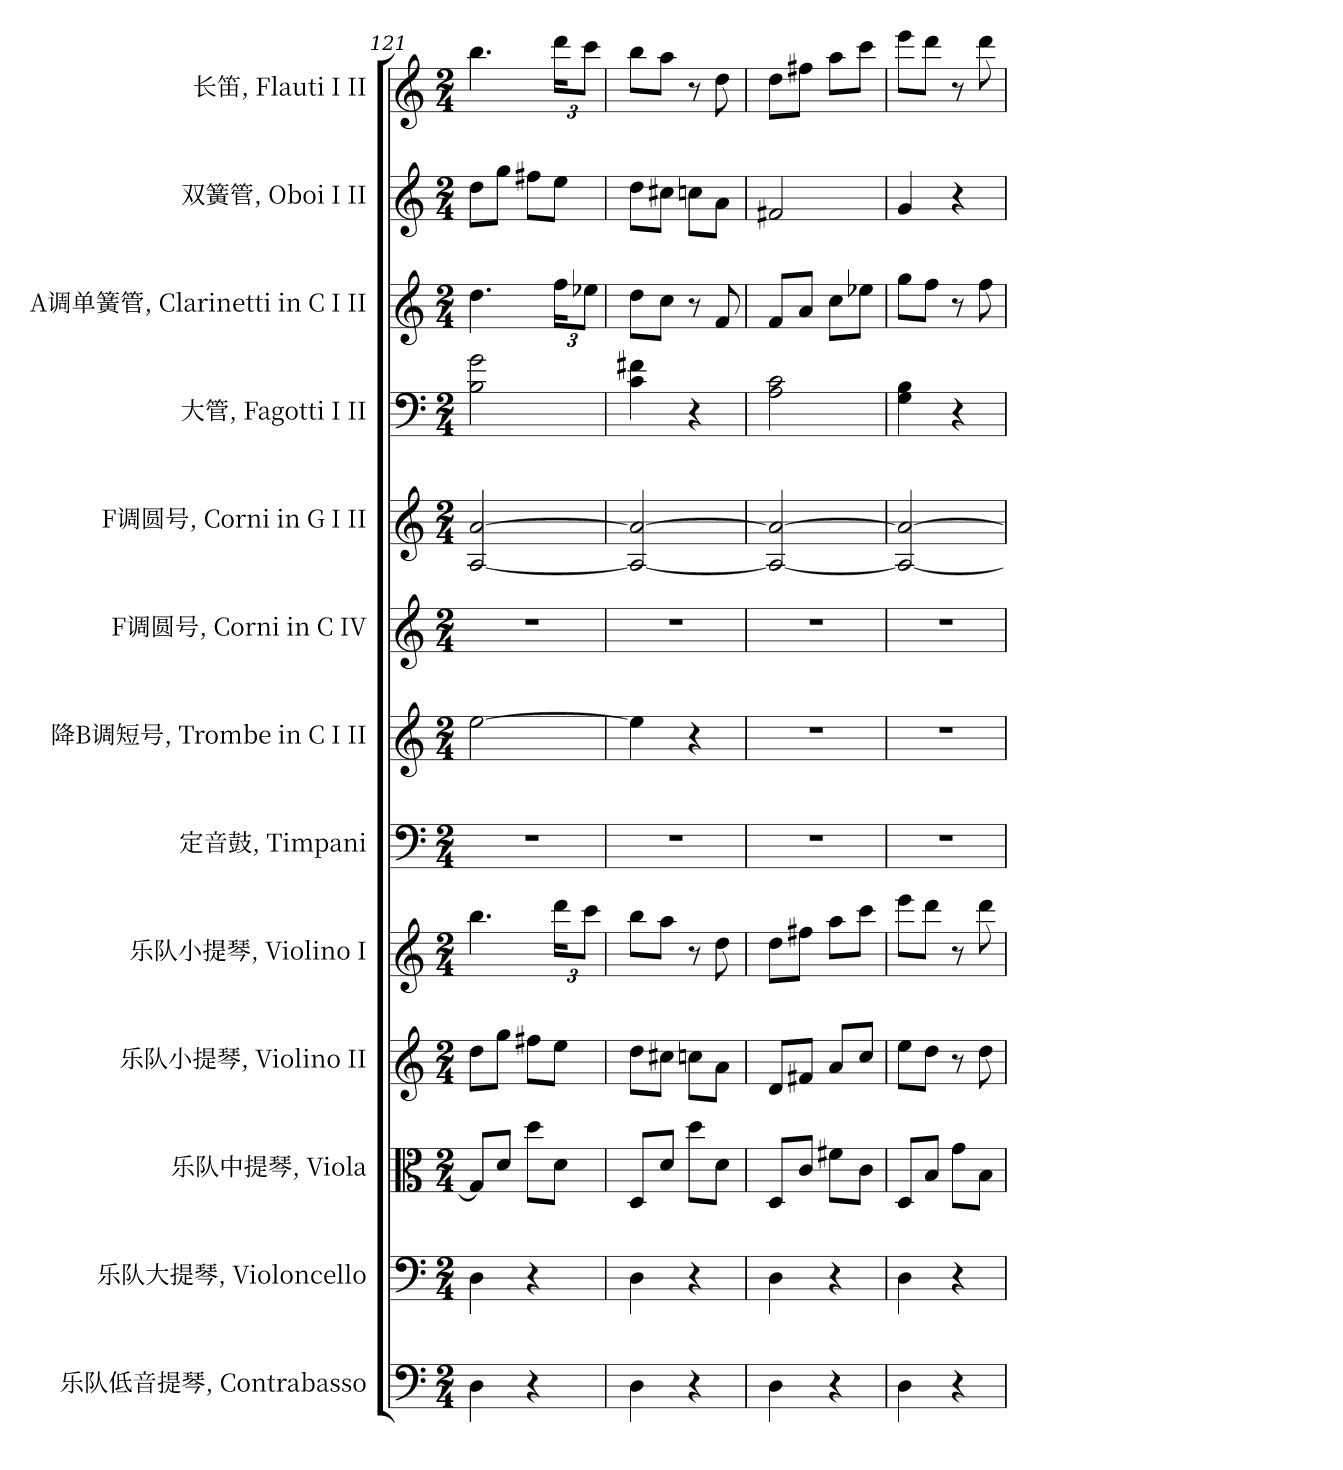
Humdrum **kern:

**kern	**kern	**kern	**kern	**kern	**kern	**kern	**kern	**kern	**kern	**kern	**kern	**kern
*part13	*part12	*part11	*part10	*part9	*part8	*part7	*part6	*part5	*part4	*part3	*part2	*part1
*staff13	*staff12	*staff11	*staff10	*staff9	*staff8	*staff7	*staff6	*staff5	*staff4	*staff3	*staff2	*staff1
*I"乐队低音提琴, Contrabasso	*I"乐队大提琴, Violoncello	*I"乐队中提琴, Viola	*I"乐队小提琴, Violino II	*I"乐队小提琴, Violino I	*I"定音鼓, Timpani	*I"降B调短号, Trombe in C I II	*I"F调圆号, Corni in C IV	*I"F调圆号, Corni in G I II	*I"大管, Fagotti I II	*I"A调单簧管, Clarinetti in C I II	*I"双簧管, Oboi I II	*I"长笛, Flauti I II
*I'Cbs.	*	*	*	*	*I'Timp.	*	*	*	*	*I'A Cl.	*I'Ob.	*I'Fl.
*clefF4	*clefF4	*clefC3	*clefG2	*clefG2	*clefF4	*clefG2	*clefG2	*clefG2	*clefF4	*clefG2	*clefG2	*clefG2
*ITrd7c12	*	*	*	*	*	*ITrd1c2	*ITrd4c7	*ITrd4c7	*	*ITrd2c3	*	*
*k[]	*k[]	*k[]	*k[]	*k[]	*k[]	*k[b-e-]	*k[b-]	*k[b-]	*k[]	*k[f#c#g#]	*k[]	*k[]
*M2/4	*M2/4	*M2/4	*M2/4	*M2/4	*M2/4	*M2/4	*M2/4	*M2/4	*M2/4	*M2/4	*M2/4	*M2/4
*MM122	*MM122	*MM122	*MM122	*MM122	*MM122	*MM122	*MM122	*MM122	*MM122	*MM122	*MM122	*MM122
=121	=121	=121	=121	=121	=121	=121	=121	=121	=121	=121	=121	=121
4DD\	4D\	8G/L]	8dd\L	4.bb\	2r	[2dd\	2r	[2D/ [2d/	2B\ 2g\	4.b\	8dd\L	4.bb\
.	.	8d/J	8gg\J	.	.	.	.	.	.	.	8gg\J	.
4r	4r	8dd\L	8ff#X\L	.	.	.	.	.	.	.	8ff#X\L	.
*	*	*	*	*Xbrackettup	*	*	*	*	*	*Xbrackettup	*	*Xbrackettup
.	.	8d\J	8ee\J	24ddd\KL	.	.	.	.	.	24dd\KL	8ee\J	24ddd\KL
.	.	.	.	12ccc\J	.	.	.	.	.	12ccn\J	.	12ccc\J
=122	=122	=122	=122	=122	=122	=122	=122	=122	=122	=122	=122	=122
*	*	*	*	*	*	*	*	*	*	*	*	*MM122
4DD\	4D\	8D/L	8dd\L	8bb\L	2r	4dd\]	2r	2D/_ 2d/_	4c\ 4f#X\	8b\L	8dd\L	8bb\L
.	.	8d/J	8cc#X\J	8aa\J	.	.	.	.	.	8a\J	8cc#X\J	8aa\J
*	*	*	*	*	*	*	*	*	*	*	*	*MM126
4r	4r	8dd\L	8ccn\L	8r	.	4r	.	.	4r	8r	8ccn\L	8r
.	.	8d\J	8a\J	8dd\	.	.	.	.	.	8d/	8a\J	8dd\
!!LO:PB:g=z
=123	=123	=123	=123	=123	=123	=123	=123	=123	=123	=123	=123	=123
*	*	*	*	*	*	*	*	*	*	*	*	*MM122
4DD\	4D\	8D/L	8d/L	8dd\L	2r	2r	2r	2D/_ 2d/_	2A\ 2c\	8d/L	2f#X/	8dd\L
.	.	8c/J	8f#X/J	8ff#X\J	.	.	.	.	.	8f#/J	.	8ff#X\J
*	*	*	*	*	*	*	*	*	*	*	*	*MM126
4r	4r	8f#X\L	8a/L	8aa\L	.	.	.	.	.	8a\L	.	8aa\L
.	.	8c\J	8cc/J	8ccc\J	.	.	.	.	.	8ccn\J	.	8ccc\J
=124	=124	=124	=124	=124	=124	=124	=124	=124	=124	=124	=124	=124
*	*	*	*	*	*	*	*	*	*	*	*	*MM122
4DD\	4D\	8D/L	8ee\L	8eee\L	2r	2r	2r	2D/_ 2d/_	4G\ 4B\	8ee\L	4g/	8eee\L
.	.	8B/J	8dd\J	8ddd\J	.	.	.	.	.	8dd\J	.	8ddd\J
*	*	*	*	*	*	*	*	*	*	*	*	*MM126
4r	4r	8g\L	8r	8r	.	.	.	.	4r	8r	4r	8r
.	.	8B\J	8dd\	8ddd\	.	.	.	.	.	8dd\	.	8ddd\
=	=	=	=	=	=	=	=	=	=	=	=	=
*-	*-	*-	*-	*-	*-	*-	*-	*-	*-	*-	*-	*-
